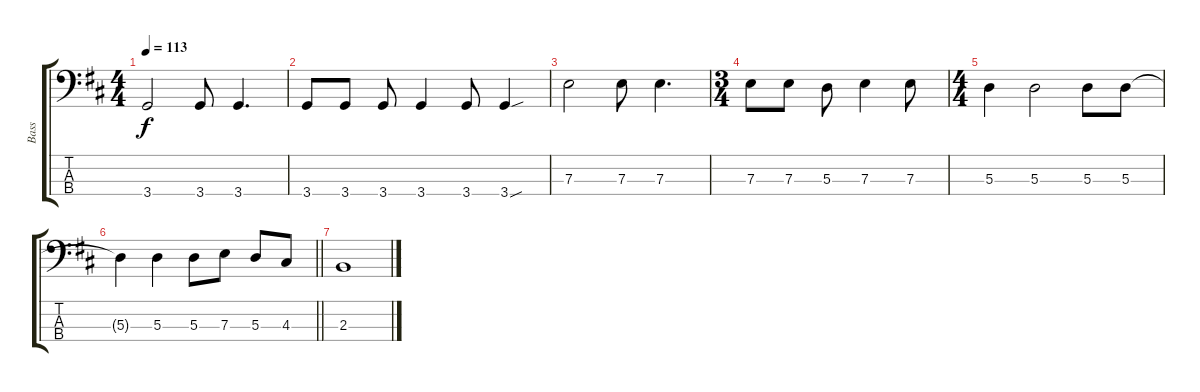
\track ("Bass" "Bass") {instrument electricbassfinger}
\staff {score tabs}
\tuning (G2 D2 A1 E1) {hide}
\ts (4 4)
\tempo 113
\clef f4
\ks bminor
3.4.2{dy f} 3.4.8 3.4.4{d} |
3.4.8 3.4.8 3.4.8 3.4.4 3.4.8 3.4{sou}.4 |
7.3.2 7.3.8 7.3.4{d} |
\ts (3 4)
7.3.8 7.3.8 5.3.8 7.3.4 7.3.8 |
\ts (4 4)
5.3.4 5.3.2 5.3.8 5.3.8 |
\barLineRight lightlight
5.3{t}.4 5.3.4 5.3.8 7.3.8 5.3.8 4.3.8 |
\section ("" "")
2.3.1
